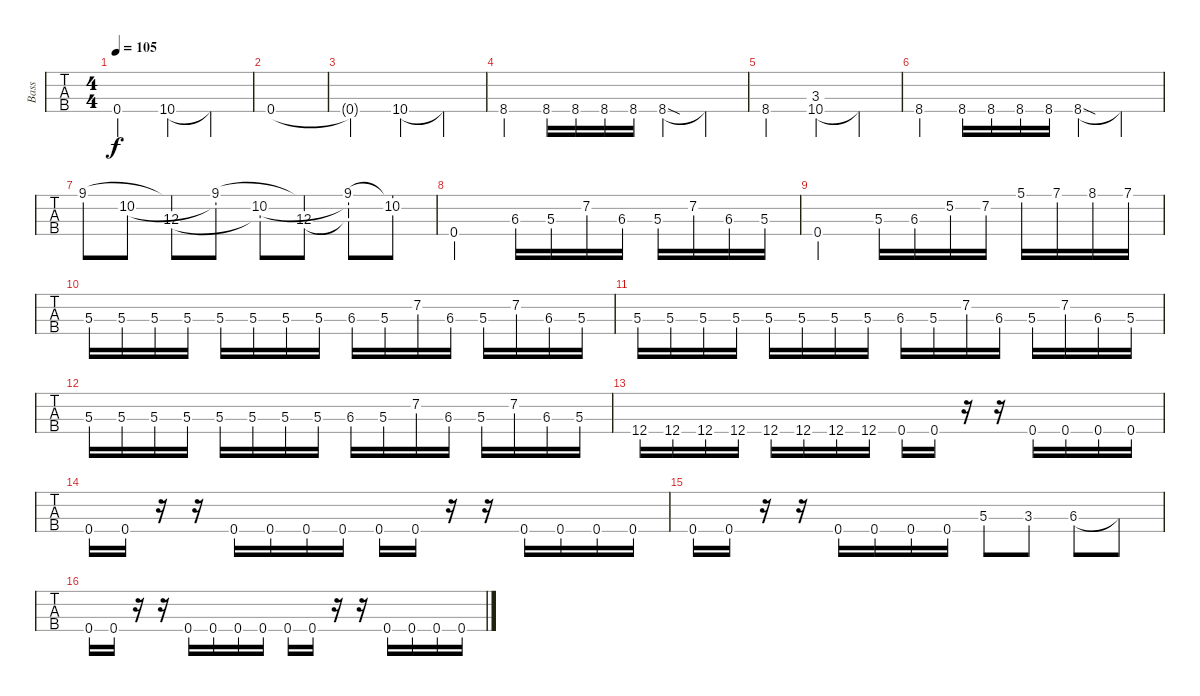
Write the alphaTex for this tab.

\track ("Bass" "Bass") {instrument electricbassfinger}
\staff {tabs}
\tuning (Gb2 Db2 Ab1 Db1) {hide}
\ts (4 4)
\tempo 105
\clef f4
\ks c
0.4{t}.2{dy f} 10.4.4 10.4{t}.4 |
0.4.1 |
0.4{t}.2 10.4.4 10.4{t}.4 |
8.4.4 8.4.16 8.4.16 8.4.16 8.4.16 8.4{sod}.4 8.4{t}.4 |
8.4.2 (3.3 10.4).4 10.4{t}.4 |
8.4.4 8.4.16 8.4.16 8.4.16 8.4.16 8.4{sod}.4 8.4{t}.4 |
9.1.8 10.2.8 (9.1{t} 12.3).8 (9.1 10.2{t}).8 (10.2 12.3{t}).8 (9.1{t} 12.3).8 (9.1 10.2{t} 12.3{t}).8 (9.1{t} 10.2).8 |
0.4.2 6.3.16 5.3.16 7.2.16 6.3.16 5.3.16 7.2.16 6.3.16 5.3.16 |
0.4.2 5.3.16 6.3.16 5.2.16 7.2.16 5.1.16 7.1.16 8.1.16 7.1.16 |
5.3.16 5.3.16 5.3.16 5.3.16 5.3.16 5.3.16 5.3.16 5.3.16 6.3.16 5.3.16 7.2.16 6.3.16 5.3.16 7.2.16 6.3.16 5.3.16 |
5.3.16 5.3.16 5.3.16 5.3.16 5.3.16 5.3.16 5.3.16 5.3.16 6.3.16 5.3.16 7.2.16 6.3.16 5.3.16 7.2.16 6.3.16 5.3.16 |
5.3.16 5.3.16 5.3.16 5.3.16 5.3.16 5.3.16 5.3.16 5.3.16 6.3.16 5.3.16 7.2.16 6.3.16 5.3.16 7.2.16 6.3.16 5.3.16 |
12.4.16 12.4.16 12.4.16 12.4.16 12.4.16 12.4.16 12.4.16 12.4.16 0.4.16 0.4.16 r.16 r.16 0.4.16 0.4.16 0.4.16 0.4.16 |
0.4.16 0.4.16 r.16 r.16 0.4.16 0.4.16 0.4.16 0.4.16 0.4.16 0.4.16 r.16 r.16 0.4.16 0.4.16 0.4.16 0.4.16 |
0.4.16 0.4.16 r.16 r.16 0.4.16 0.4.16 0.4.16 0.4.16 5.3.8 3.3.8 6.3.8 6.3{t}.8 |
0.4.16 0.4.16 r.16 r.16 0.4.16 0.4.16 0.4.16 0.4.16 0.4.16 0.4.16 r.16 r.16 0.4.16 0.4.16 0.4.16 0.4.16
